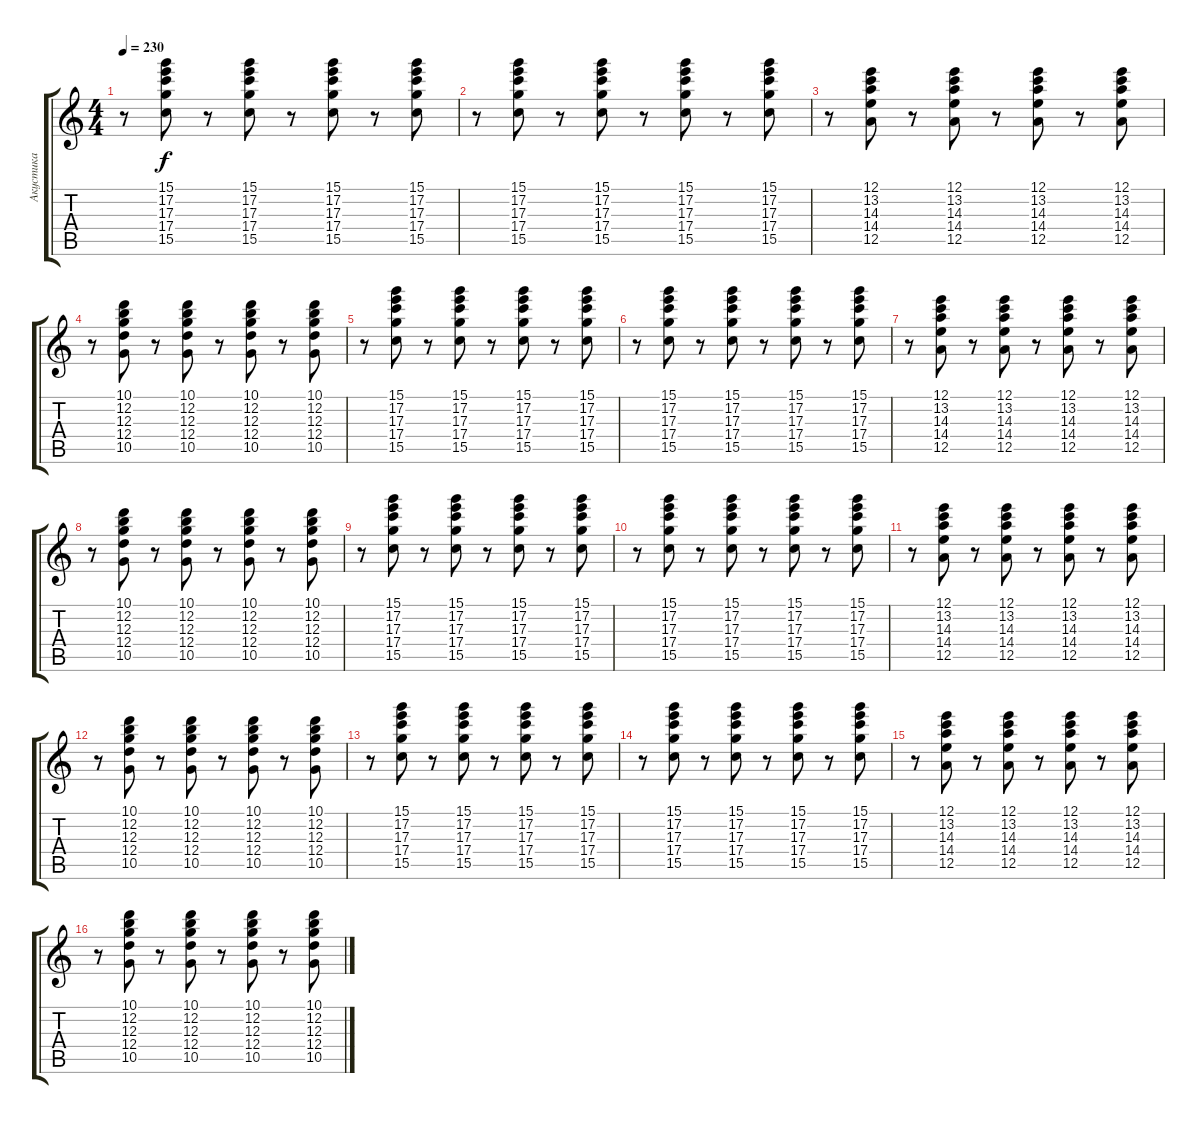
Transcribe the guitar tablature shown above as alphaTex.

\track ("Акустика" "Акустика") {instrument acousticguitarsteel}
\staff {score tabs}
\tuning (E4 B3 G3 D3 A2 E2) {hide}
\ts (4 4)
\tempo 230
\clef g2
\ks c
r.8{dy f} (15.1 17.2 17.3 17.4 15.5).8 r.8 (15.1 17.2 17.3 17.4 15.5).8 r.8 (15.1 17.2 17.3 17.4 15.5).8 r.8 (15.1 17.2 17.3 17.4 15.5).8 |
r.8 (15.1 17.2 17.3 17.4 15.5).8 r.8 (15.1 17.2 17.3 17.4 15.5).8 r.8 (15.1 17.2 17.3 17.4 15.5).8 r.8 (15.1 17.2 17.3 17.4 15.5).8 |
r.8 (12.1 13.2 14.3 14.4 12.5).8 r.8 (12.1 13.2 14.3 14.4 12.5).8 r.8 (12.1 13.2 14.3 14.4 12.5).8 r.8 (12.1 13.2 14.3 14.4 12.5).8 |
r.8 (10.1 12.2 12.3 12.4 10.5).8 r.8 (10.1 12.2 12.3 12.4 10.5).8 r.8 (10.1 12.2 12.3 12.4 10.5).8 r.8 (10.1 12.2 12.3 12.4 10.5).8 |
r.8 (15.1 17.2 17.3 17.4 15.5).8 r.8 (15.1 17.2 17.3 17.4 15.5).8 r.8 (15.1 17.2 17.3 17.4 15.5).8 r.8 (15.1 17.2 17.3 17.4 15.5).8 |
r.8 (15.1 17.2 17.3 17.4 15.5).8 r.8 (15.1 17.2 17.3 17.4 15.5).8 r.8 (15.1 17.2 17.3 17.4 15.5).8 r.8 (15.1 17.2 17.3 17.4 15.5).8 |
r.8 (12.1 13.2 14.3 14.4 12.5).8 r.8 (12.1 13.2 14.3 14.4 12.5).8 r.8 (12.1 13.2 14.3 14.4 12.5).8 r.8 (12.1 13.2 14.3 14.4 12.5).8 |
r.8 (10.1 12.2 12.3 12.4 10.5).8 r.8 (10.1 12.2 12.3 12.4 10.5).8 r.8 (10.1 12.2 12.3 12.4 10.5).8 r.8 (10.1 12.2 12.3 12.4 10.5).8 |
r.8 (15.1 17.2 17.3 17.4 15.5).8 r.8 (15.1 17.2 17.3 17.4 15.5).8 r.8 (15.1 17.2 17.3 17.4 15.5).8 r.8 (15.1 17.2 17.3 17.4 15.5).8 |
r.8 (15.1 17.2 17.3 17.4 15.5).8 r.8 (15.1 17.2 17.3 17.4 15.5).8 r.8 (15.1 17.2 17.3 17.4 15.5).8 r.8 (15.1 17.2 17.3 17.4 15.5).8 |
r.8 (12.1 13.2 14.3 14.4 12.5).8 r.8 (12.1 13.2 14.3 14.4 12.5).8 r.8 (12.1 13.2 14.3 14.4 12.5).8 r.8 (12.1 13.2 14.3 14.4 12.5).8 |
r.8 (10.1 12.2 12.3 12.4 10.5).8 r.8 (10.1 12.2 12.3 12.4 10.5).8 r.8 (10.1 12.2 12.3 12.4 10.5).8 r.8 (10.1 12.2 12.3 12.4 10.5).8 |
r.8 (15.1 17.2 17.3 17.4 15.5).8 r.8 (15.1 17.2 17.3 17.4 15.5).8 r.8 (15.1 17.2 17.3 17.4 15.5).8 r.8 (15.1 17.2 17.3 17.4 15.5).8 |
r.8 (15.1 17.2 17.3 17.4 15.5).8 r.8 (15.1 17.2 17.3 17.4 15.5).8 r.8 (15.1 17.2 17.3 17.4 15.5).8 r.8 (15.1 17.2 17.3 17.4 15.5).8 |
r.8 (12.1 13.2 14.3 14.4 12.5).8 r.8 (12.1 13.2 14.3 14.4 12.5).8 r.8 (12.1 13.2 14.3 14.4 12.5).8 r.8 (12.1 13.2 14.3 14.4 12.5).8 |
r.8 (10.1 12.2 12.3 12.4 10.5).8 r.8 (10.1 12.2 12.3 12.4 10.5).8 r.8 (10.1 12.2 12.3 12.4 10.5).8 r.8 (10.1 12.2 12.3 12.4 10.5).8
